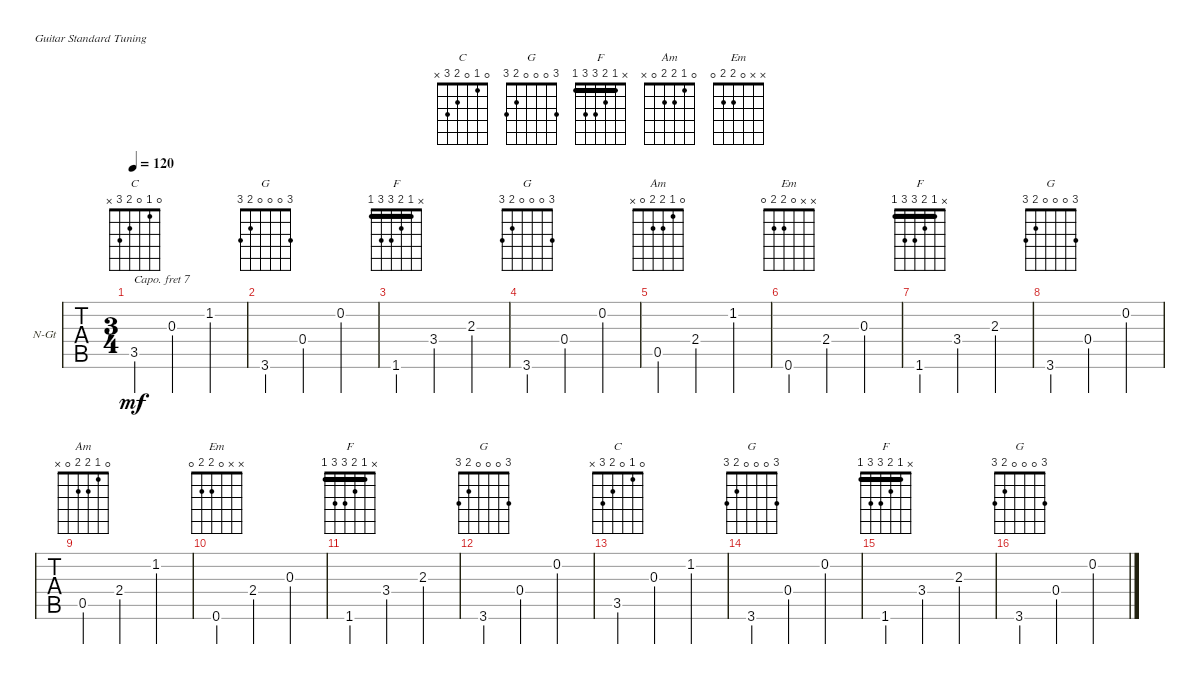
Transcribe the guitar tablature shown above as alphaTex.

\bracketExtendMode groupsimilarinstruments
\firstSystemTrackNameOrientation horizontal
\otherSystemsTrackNameOrientation horizontal
\chordDiagramsInScore
\track ("Guitar" "N-Gt") {instrument acousticguitarnylon}
\staff {tabs}
\capo 7
\tuning (E4 B3 G3 D3 A2 E2)
\chord ("C" 0 1 0 2 3 x)
\chord ("G" 3 0 0 0 2 3)
\chord ("F" x 1 2 3 3 1) {barre 1}
\chord ("Am" 0 1 2 2 0 x)
\chord ("Em" x x 0 2 2 0)
\ts (3 4)
\tempo 120
\clef g2
\ks c
3.5.4{ch "C" dy mf} 0.3.4 1.2.4 |
3.6.4{ch "G"} 0.4.4 0.2.4 |
1.6.4{ch "F"} 3.4.4 2.3.4 |
3.6.4{ch "G"} 0.4.4 0.2.4 |
0.5.4{ch "Am"} 2.4.4 1.2.4 |
0.6.4{ch "Em"} 2.4.4 0.3.4 |
1.6.4{ch "F"} 3.4.4 2.3.4 |
3.6.4{ch "G"} 0.4.4 0.2.4 |
0.5.4{ch "Am"} 2.4.4 1.2.4 |
0.6.4{ch "Em"} 2.4.4 0.3.4 |
1.6.4{ch "F"} 3.4.4 2.3.4 |
3.6.4{ch "G"} 0.4.4 0.2.4 |
3.5.4{ch "C"} 0.3.4 1.2.4 |
3.6.4{ch "G"} 0.4.4 0.2.4 |
1.6.4{ch "F"} 3.4.4 2.3.4 |
3.6.4{ch "G"} 0.4.4 0.2.4
